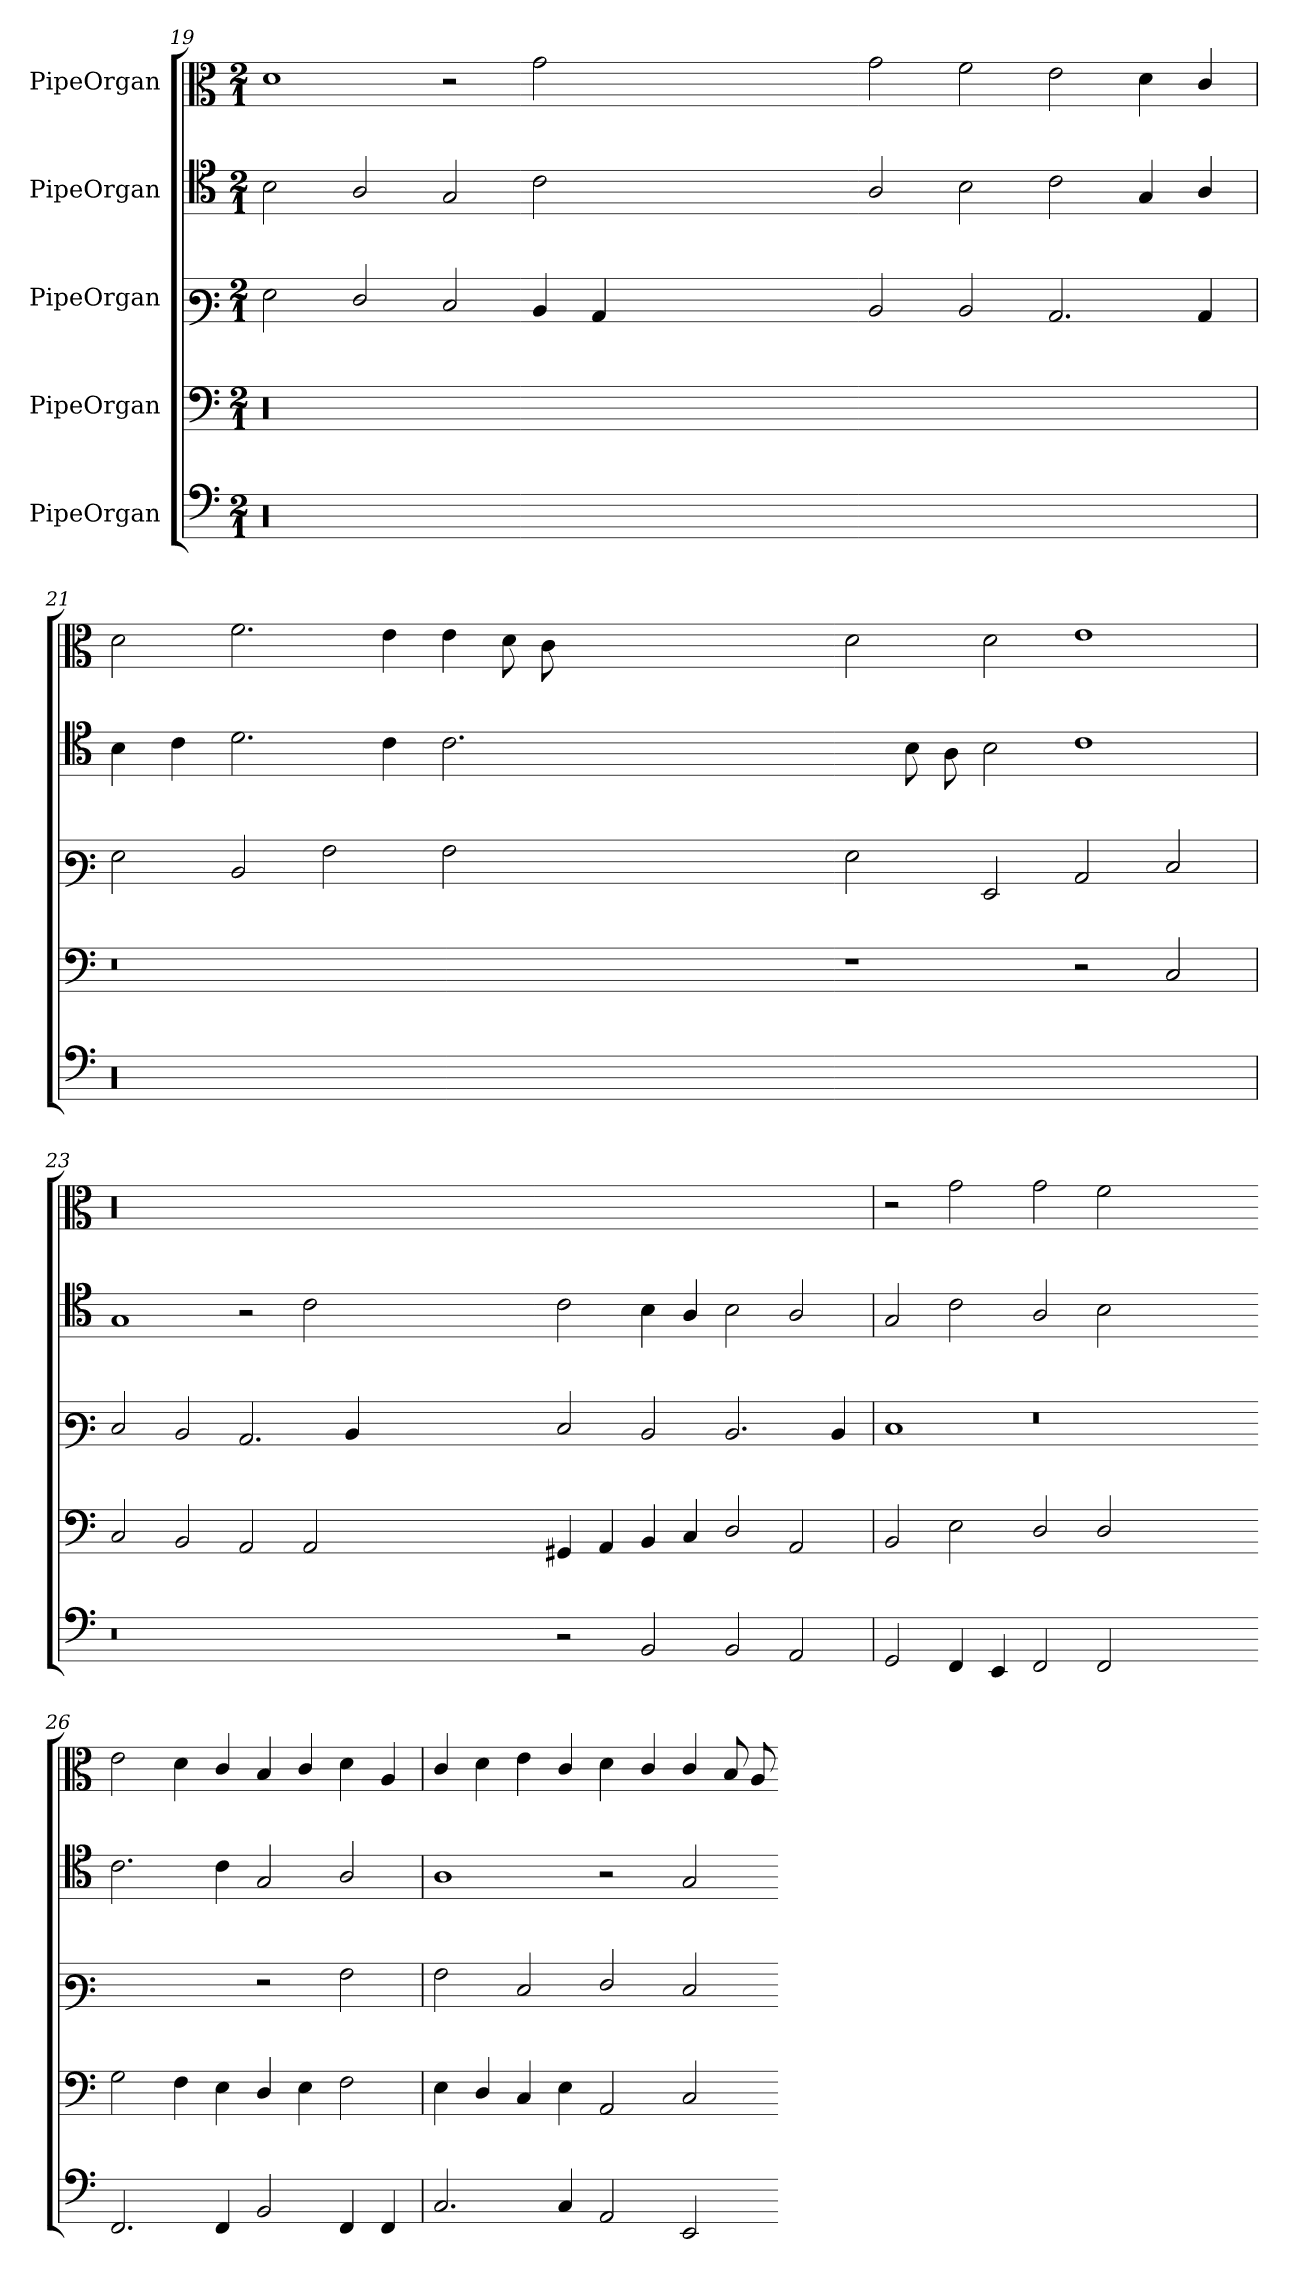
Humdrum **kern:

**kern	**kern	**kern	**kern	**kern
*part5	*part4	*part3	*part2	*part1
*staff5	*staff4	*staff3	*staff2	*staff1
*I"PipeOrgan	*I"PipeOrgan	*I"PipeOrgan	*I"PipeOrgan	*I"PipeOrgan
*clefF5	*clefF4	*clefF3	*clefC4	*clefC3
*k[]	*k[]	*k[]	*k[]	*k[]
*C:ion	*C:ion	*C:ion	*C:ion	*C:ion
*M2/1	*M2/1	*M2/1	*M2/1	*M2/1
=19	=19	=19	=19	=19
00r	00r	2G\	2B\	1d
.	.	2F/	2A/	.
.	.	2E/	2G/	2r
.	.	4D/	2c\	2g\
.	.	4C/	.	.
.	.	0ryy	0ryy	0ryy
=20-	=20-	=20-	=20-	=20-
0ryy	0ryy	2D/	2A/	2g\
.	.	2D/	2B\	2f\
.	.	2.C/	2c\	2e\
.	.	.	4G/	4d\
.	.	4C/	4A/	4c/
=21	=21	=21	=21	=21
00r	0r	2G\	4B\	2d\
.	.	.	4c\	.
.	.	2D/	2.d\	2.f\
.	.	2A\	.	.
.	.	.	4c\	4e\
.	.	2A\	2.c\	4e\
.	.	.	.	8d\
.	.	.	.	8c\
.	0ryy	0ryy	.	0ryy
.	.	.	1..ryy	.
=22-	=22-	=22-	=22-	=22-
0ryy	1r	2G\	4ryy	2d\
.	.	.	8B\	.
.	.	.	8A\	.
.	.	2GG/	2B\	2d\
.	2r	2C/	1c	1e
.	2C/	2E/	.	.
=23	=23	=23	=23	=23
0r	2C/	2E/	1G	00r
.	2BB/	2D/	.	.
.	2AA/	2.C/	2r	.
.	2AA/	.	2c\	.
.	.	4D/	.	.
0ryy	0ryy	0ryy	0ryy	.
=24-	=24-	=24-	=24-	=24-
2r	4GG#X/	2E/	2c\	0ryy
.	4AA/	.	.	.
2GG/	4BB/	2D/	4B\	.
.	4C/	.	4A/	.
2GG/	2D/	2.D/	2B\	.
2FF/	2AA/	.	2A/	.
.	.	4D/	.	.
=25	=25	=25	=25	=25
2EE/	2BB/	1E	2G/	2r
4DD/	2E\	.	2c\	2g\
4CC/	.	.	.	.
2DD/	2D/	0r	2A/	2g\
2DD/	2D/	.	2B\	2f\
1ryy	1ryy	.	1ryy	1ryy
=26-	=26-	=26-	=26-	=26-
2.DD/	2G\	1ryy	2.c\	2e\
.	4F\	.	.	4d\
4DD/	4E\	.	4c\	4c/
2GG/	4D/	2r	2G/	4B/
.	4E\	.	.	4c/
4DD/	2F\	2A\	2A/	4d\
4DD/	.	.	.	4A/
=27	=27	=27	=27	=27
2.AA/	4E\	2A\	1A	4c/
.	4D/	.	.	4d\
.	4C/	2E/	.	4e\
4AA/	4E\	.	.	4c/
2FF/	2AA/	2F/	2r	4d\
.	.	.	.	4c/
2CC/	2C/	2E/	2G/	4c/
.	.	.	.	8B/
.	.	.	.	8A/
=-	=-	=-	=-	=-
*-	*-	*-	*-	*-
